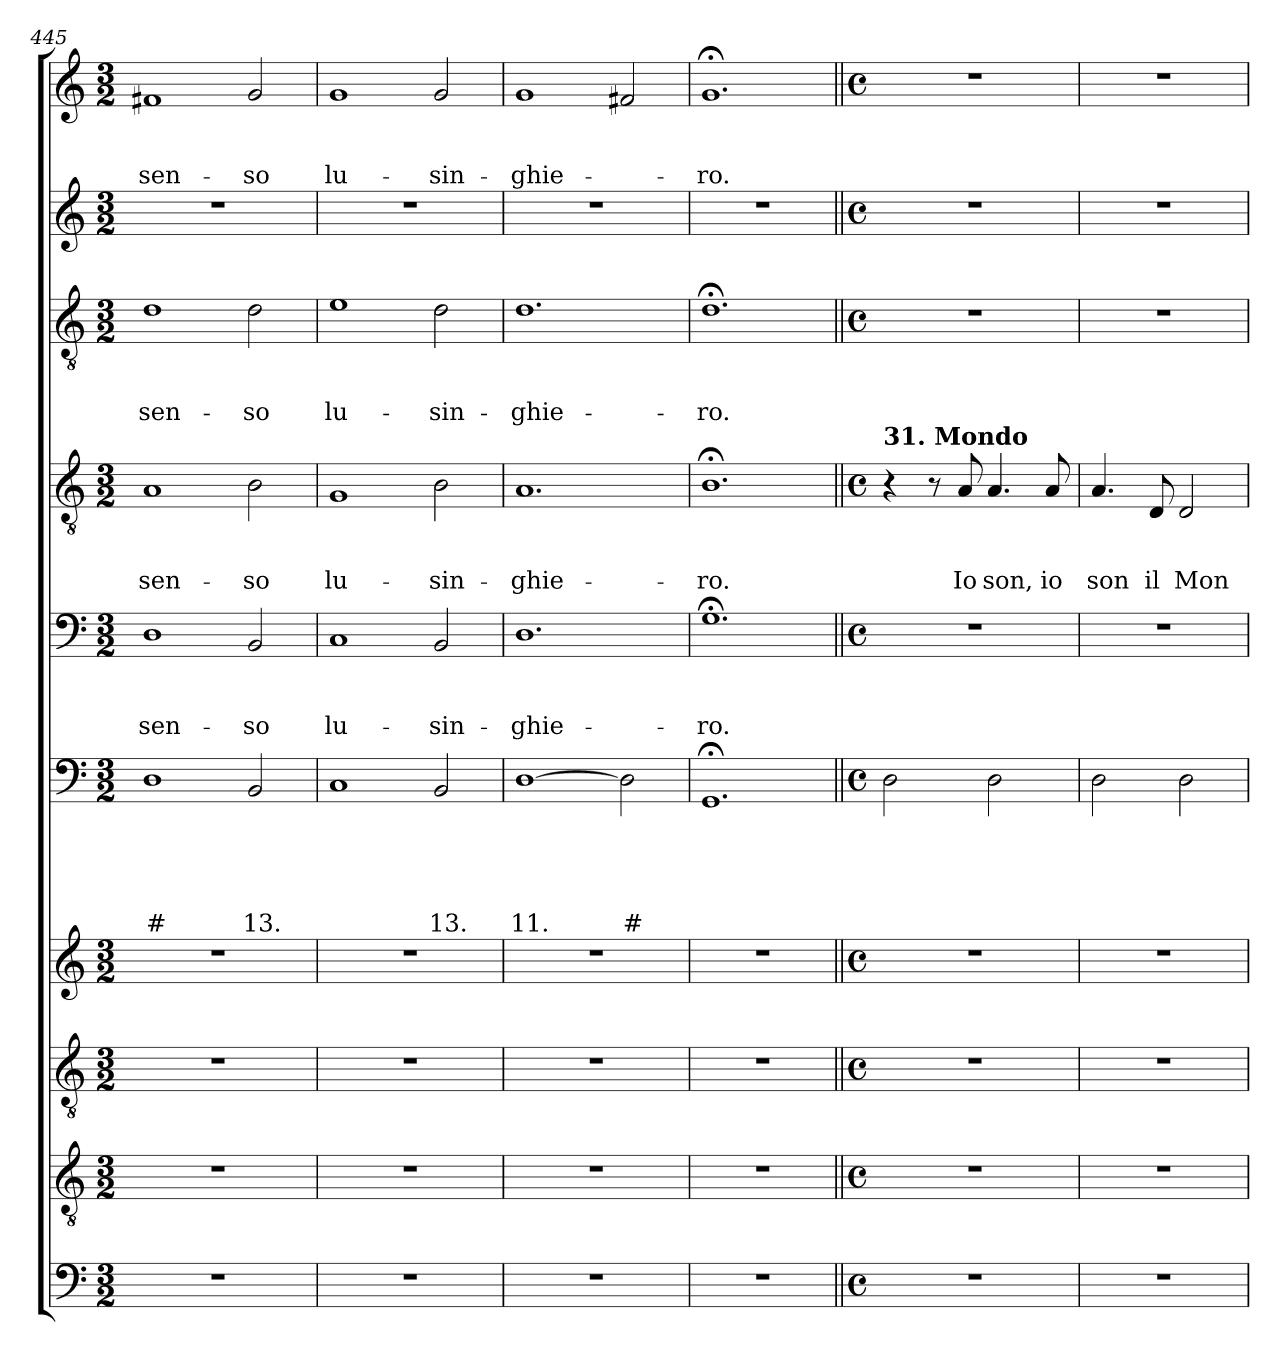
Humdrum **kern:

**kern	**kern	**kern	**kern	**kern	**text	**text	**text	**text	**text	**kern	**text	**text	**text	**kern	**text	**text	**text	**kern	**text	**text	**text	**kern	**kern	**text	**text	**text
*part10	*part9	*part8	*part7	*part6	*part6	*part6	*part6	*part6	*part6	*part5	*part5	*part5	*part5	*part4	*part4	*part4	*part4	*part3	*part3	*part3	*part3	*part2	*part1	*part1	*part1	*part1
*staff10	*staff9	*staff8	*staff7	*staff6	*staff6	*staff6	*staff6	*staff6	*staff6	*staff5	*staff5	*staff5	*staff5	*staff4	*staff4	*staff4	*staff4	*staff3	*staff3	*staff3	*staff3	*staff2	*staff1	*staff1	*staff1	*staff1
*clefF4	*clefGv2	*clefGv2	*clefG2	*clefF4	*	*	*	*	*	*clefF4	*	*	*	*clefGv2	*	*	*	*clefGv2	*	*	*	*clefG2	*clefG2	*	*	*
*k[]	*k[]	*k[]	*k[]	*k[]	*	*	*	*	*	*k[]	*	*	*	*k[]	*	*	*	*k[]	*	*	*	*k[]	*k[]	*	*	*
*C:	*C:	*C:	*C:	*C:	*	*	*	*	*	*C:	*	*	*	*C:	*	*	*	*C:	*	*	*	*C:	*C:	*	*	*
*M3/2	*M3/2	*M3/2	*M3/2	*M3/2	*	*	*	*	*	*M3/2	*	*	*	*M3/2	*	*	*	*M3/2	*	*	*	*M3/2	*M3/2	*	*	*
=445	=445	=445	=445	=445	=445	=445	=445	=445	=445	=445	=445	=445	=445	=445	=445	=445	=445	=445	=445	=445	=445	=445	=445	=445	=445	=445
1.r	1.r	1.r	1.r	1D	.	.	.	.	#	1D	.	.	sen-	1A	.	.	sen-	1d	.	.	sen-	1.r	1f#X	.	.	sen-
.	.	.	.	2BB/	.	.	.	.	13.	2BB/	.	.	-so	2B\	.	.	-so	2d\	.	.	-so	.	2g/	.	.	-so
=446	=446	=446	=446	=446	=446	=446	=446	=446	=446	=446	=446	=446	=446	=446	=446	=446	=446	=446	=446	=446	=446	=446	=446	=446	=446	=446
1.r	1.r	1.r	1.r	1C	.	.	.	.	.	1C	.	.	lu-	1G	.	.	lu-	1e	.	.	lu-	1.r	1g	.	.	lu-
.	.	.	.	2BB/	.	.	.	.	13.	2BB/	.	.	-sin-	2B\	.	.	-sin-	2d\	.	.	-sin-	.	2g/	.	.	-sin-
=447	=447	=447	=447	=447	=447	=447	=447	=447	=447	=447	=447	=447	=447	=447	=447	=447	=447	=447	=447	=447	=447	=447	=447	=447	=447	=447
1.r	1.r	1.r	1.r	[1D	.	.	.	.	11.	1.D	.	.	-ghie-	1.A	.	.	-ghie-	1.d	.	.	-ghie-	1.r	1g	.	.	-ghie-
.	.	.	.	2D\]	.	.	.	.	#	.	.	.	.	.	.	.	.	.	.	.	.	.	2f#X/	.	.	.
=448	=448	=448	=448	=448	=448	=448	=448	=448	=448	=448	=448	=448	=448	=448	=448	=448	=448	=448	=448	=448	=448	=448	=448	=448	=448	=448
1.r	1.r	1.r	1.r	1.GG;<	.	.	.	.	.	1.G;<	.	.	-ro.	1.B;<	.	.	-ro.	1.d;<	.	.	-ro.	1.r	1.g;<	.	.	-ro.
!!LO:LB:g=z
=449||	=449||	=449||	=449||	=449||	=449||	=449||	=449||	=449||	=449||	=449||	=449||	=449||	=449||	=449||	=449||	=449||	=449||	=449||	=449||	=449||	=449||	=449||	=449||	=449||	=449||	=449||
*M4/4	*M4/4	*M4/4	*M4/4	*M4/4	*	*	*	*	*	*M4/4	*	*	*	*M4/4	*	*	*	*M4/4	*	*	*	*M4/4	*M4/4	*	*	*
*met(c)	*met(c)	*met(c)	*met(c)	*met(c)	*	*	*	*	*	*met(c)	*	*	*	*met(c)	*	*	*	*met(c)	*	*	*	*met(c)	*met(c)	*	*	*
!	!	!	!	!	!	!	!	!	!	!	!	!	!	!LO:TX:a:B:t=31. Mondo	!	!	!	!	!	!	!	!	!	!	!	!
1r	1r	1r	1r	2D\	.	.	.	.	.	1r	.	.	.	4r	.	.	.	1r	.	.	.	1r	1r	.	.	.
.	.	.	.	.	.	.	.	.	.	.	.	.	.	8r	.	.	.	.	.	.	.	.	.	.	.	.
.	.	.	.	.	.	.	.	.	.	.	.	.	.	8A/	.	.	Io	.	.	.	.	.	.	.	.	.
.	.	.	.	2D\	.	.	.	.	.	.	.	.	.	4.A/	.	.	son,	.	.	.	.	.	.	.	.	.
.	.	.	.	.	.	.	.	.	.	.	.	.	.	8A/	.	.	io	.	.	.	.	.	.	.	.	.
=450	=450	=450	=450	=450	=450	=450	=450	=450	=450	=450	=450	=450	=450	=450	=450	=450	=450	=450	=450	=450	=450	=450	=450	=450	=450	=450
1r	1r	1r	1r	2D\	.	.	.	.	.	1r	.	.	.	4.A/	.	.	son	1r	.	.	.	1r	1r	.	.	.
.	.	.	.	.	.	.	.	.	.	.	.	.	.	8D/	.	.	il	.	.	.	.	.	.	.	.	.
.	.	.	.	2D\	.	.	.	.	.	.	.	.	.	2D/	.	.	Mon-	.	.	.	.	.	.	.	.	.
=	=	=	=	=	=	=	=	=	=	=	=	=	=	=	=	=	=	=	=	=	=	=	=	=	=	=
*-	*-	*-	*-	*-	*-	*-	*-	*-	*-	*-	*-	*-	*-	*-	*-	*-	*-	*-	*-	*-	*-	*-	*-	*-	*-	*-
